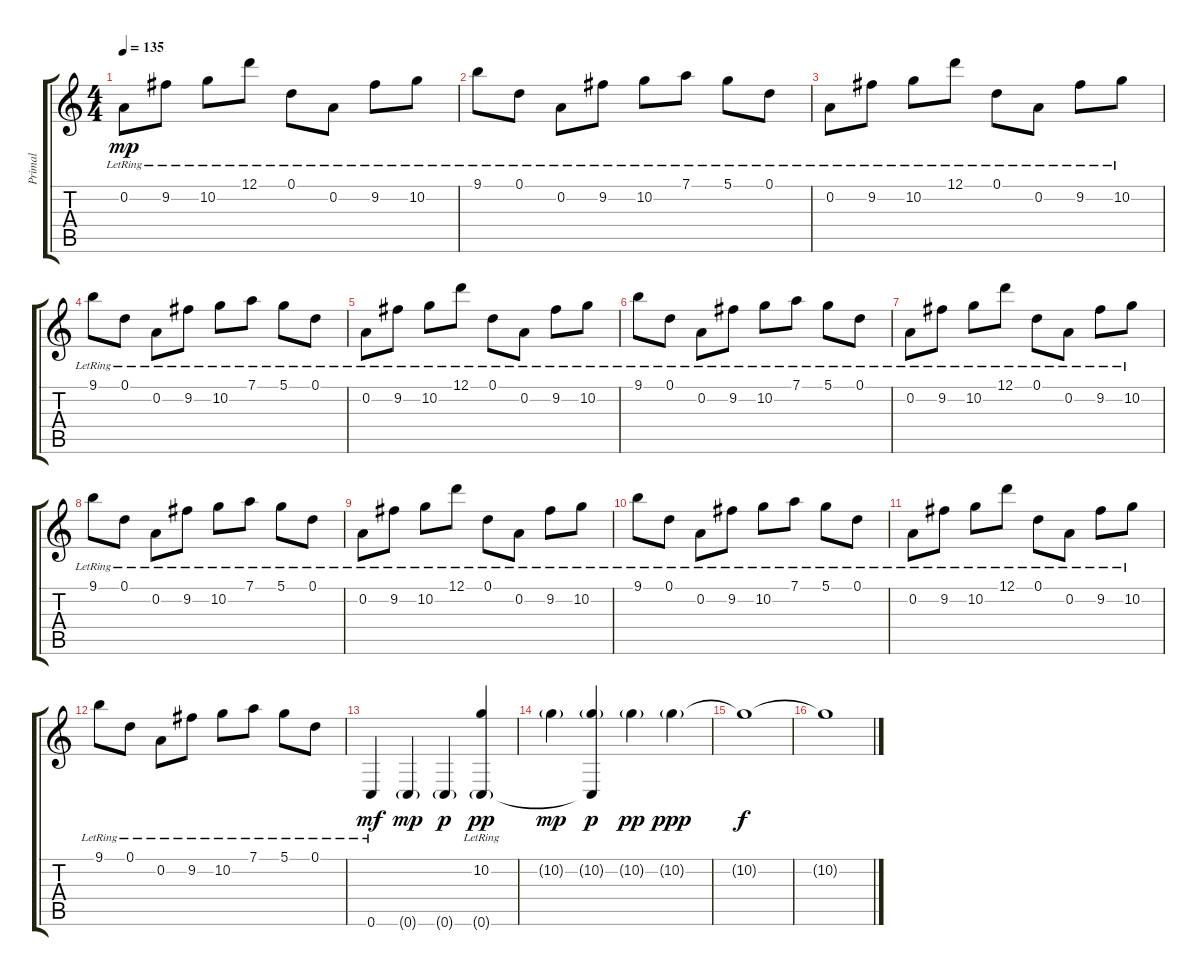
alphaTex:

\track ("Primal" "Primal") {instrument overdrivenguitar}
\staff {score tabs}
\tuning (D4 A3 F3 C3 G2 C2) {hide}
\ts (4 4)
\tempo 135
\clef g2
\ks c
0.2{lr}.8{dy mp} 9.2{lr}.8 10.2{lr}.8 12.1{lr}.8 0.1{lr}.8 0.2{lr}.8 9.2{lr}.8 10.2{lr}.8 |
9.1{lr}.8 0.1{lr}.8 0.2{lr}.8 9.2{lr}.8 10.2{lr}.8 7.1{lr}.8 5.1{lr}.8 0.1{lr}.8 |
0.2{lr}.8 9.2{lr}.8 10.2{lr}.8 12.1{lr}.8 0.1{lr}.8 0.2{lr}.8 9.2{lr}.8 10.2{lr}.8 |
9.1{lr}.8 0.1{lr}.8 0.2{lr}.8 9.2{lr}.8 10.2{lr}.8 7.1{lr}.8 5.1{lr}.8 0.1{lr}.8 |
0.2{lr}.8 9.2{lr}.8 10.2{lr}.8 12.1{lr}.8 0.1{lr}.8 0.2{lr}.8 9.2{lr}.8 10.2{lr}.8 |
9.1{lr}.8 0.1{lr}.8 0.2{lr}.8 9.2{lr}.8 10.2{lr}.8 7.1{lr}.8 5.1{lr}.8 0.1{lr}.8 |
0.2{lr}.8 9.2{lr}.8 10.2{lr}.8 12.1{lr}.8 0.1{lr}.8 0.2{lr}.8 9.2{lr}.8 10.2{lr}.8 |
9.1{lr}.8 0.1{lr}.8 0.2{lr}.8 9.2{lr}.8 10.2{lr}.8 7.1{lr}.8 5.1{lr}.8 0.1{lr}.8 |
0.2{lr}.8 9.2{lr}.8 10.2{lr}.8 12.1{lr}.8 0.1{lr}.8 0.2{lr}.8 9.2{lr}.8 10.2{lr}.8 |
9.1{lr}.8 0.1{lr}.8 0.2{lr}.8 9.2{lr}.8 10.2{lr}.8 7.1{lr}.8 5.1{lr}.8 0.1{lr}.8 |
0.2{lr}.8 9.2{lr}.8 10.2{lr}.8 12.1{lr}.8 0.1{lr}.8 0.2{lr}.8 9.2{lr}.8 10.2{lr}.8 |
9.1{lr}.8 0.1{lr}.8 0.2{lr}.8 9.2{lr}.8 10.2{lr}.8 7.1{lr}.8 5.1{lr}.8 0.1{lr}.8 |
0.6{lr}.4{dy mf} 0.6{g}.4{dy mp} 0.6{g}.4{dy p} (10.2{lr} 0.6{g}).4{dy pp volume 0} |
10.2{g}.4{dy mp} (10.2{g} 0.6{t}).4{dy p} 10.2{g}.4{dy pp} 10.2{g}.4{dy ppp} |
10.2{t}.1{dy f} |
10.2{t}.1
